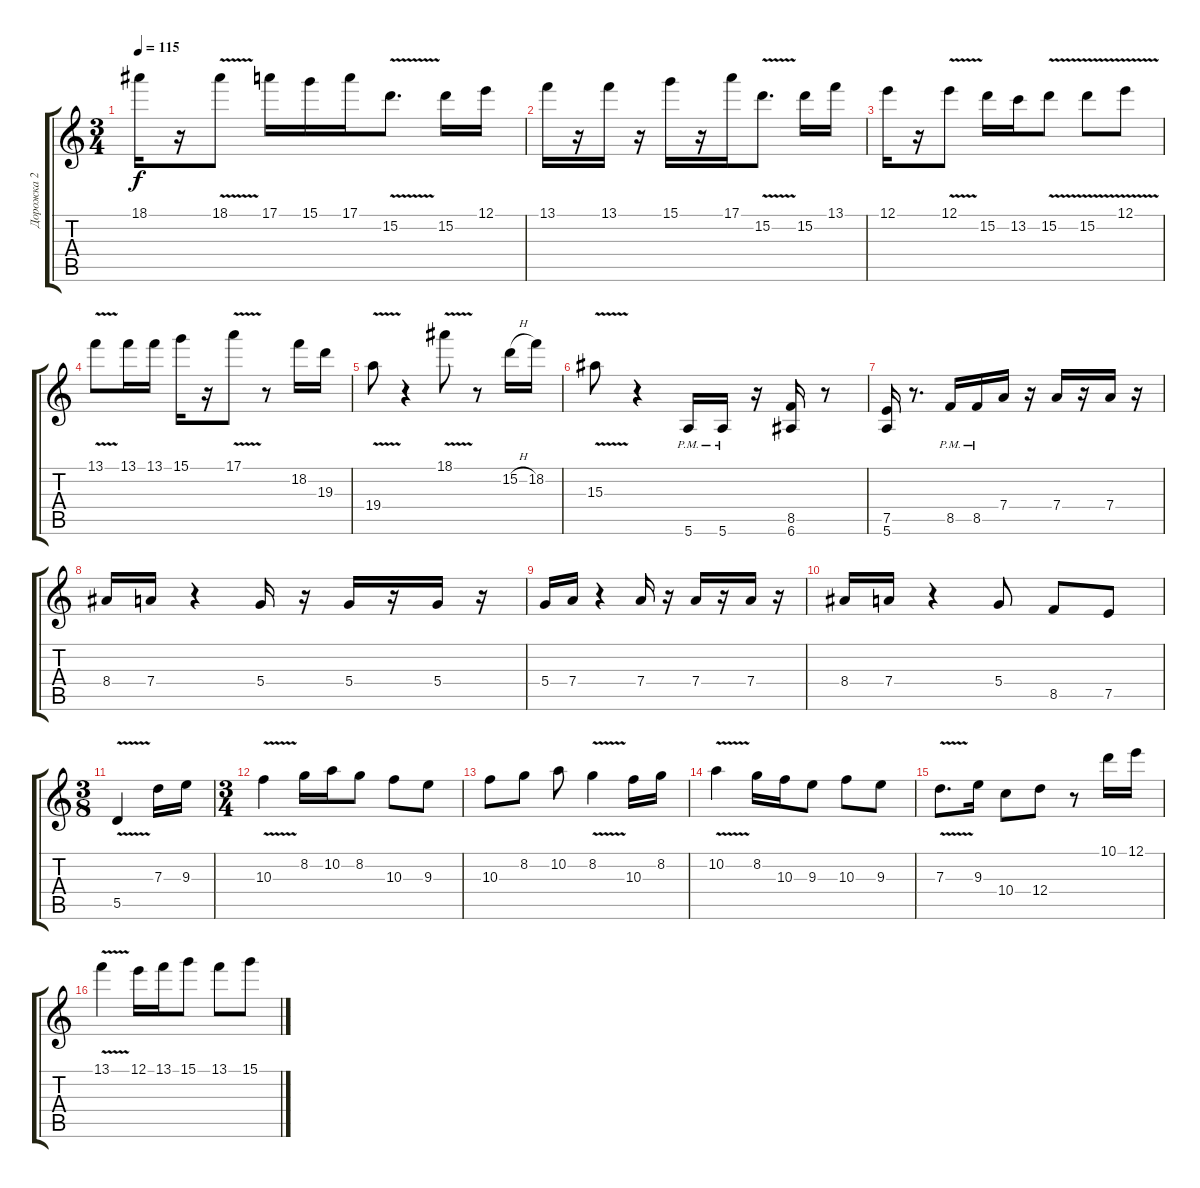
\track ("Дорожка 2" "Дорожка 2") {instrument distortionguitar}
\staff {score tabs}
\tuning (E4 B3 G3 D3 A2 E2) {hide}
\ts (3 4)
\tempo 115
\clef g2
\ks c
18.1.16{dy f} r.16 18.1{v}.8 17.1.16 15.1.16 17.1.16 15.2{v}.8{d} 15.2.16 12.1.16 |
13.1.16 r.16 13.1.16 r.16 15.1.16 r.16 17.1.16 15.2{v}.8{d} 15.2.16 13.1.16 |
12.1.16 r.16 12.1{v}.8 15.2.16 13.2.16 15.2{v}.8 15.2{v}.8 12.1{v}.8 |
13.1{v}.8 13.1.16 13.1.16 15.1.16 r.16 17.1{v}.8 r.8 18.2.16 19.3.16 |
19.4{v}.8 r.4 18.1{v}.8 r.8 15.2{h}.16 18.2.16 |
15.3{v}.8 r.4 5.6{pm}.16 5.6{pm}.16 r.16 (8.5 6.6).16 r.8 |
(7.5 5.6).16 r.8{d} 8.5{pm}.16 8.5{pm}.16 7.4.16 r.16 7.4.16 r.16 7.4.16 r.16 |
8.4.16 7.4.16 r.4 5.4.16 r.16 5.4.16 r.16 5.4.16 r.16 |
5.4.16 7.4.16 r.4 7.4.16 r.16 7.4.16 r.16 7.4.16 r.16 |
8.4.16 7.4.16 r.4 5.4.8 8.5.8 7.5.8 |
\ts (3 8)
5.5{v}.4 7.3.16 9.3.16 |
\ts (3 4)
10.3{v}.4 8.2.16 10.2.16 8.2.8 10.3.8 9.3.8 |
10.3.8 8.2.8 10.2.8 8.2{v}.4 10.3.16 8.2.16 |
10.2{v}.4 8.2.16 10.3.16 9.3.8 10.3.8 9.3.8 |
7.3{v}.8{d} 9.3.16 10.4.8 12.4.8 r.8 10.1.16 12.1.16 |
13.1{v}.4 12.1.16 13.1.16 15.1.8 13.1.8 15.1.8
